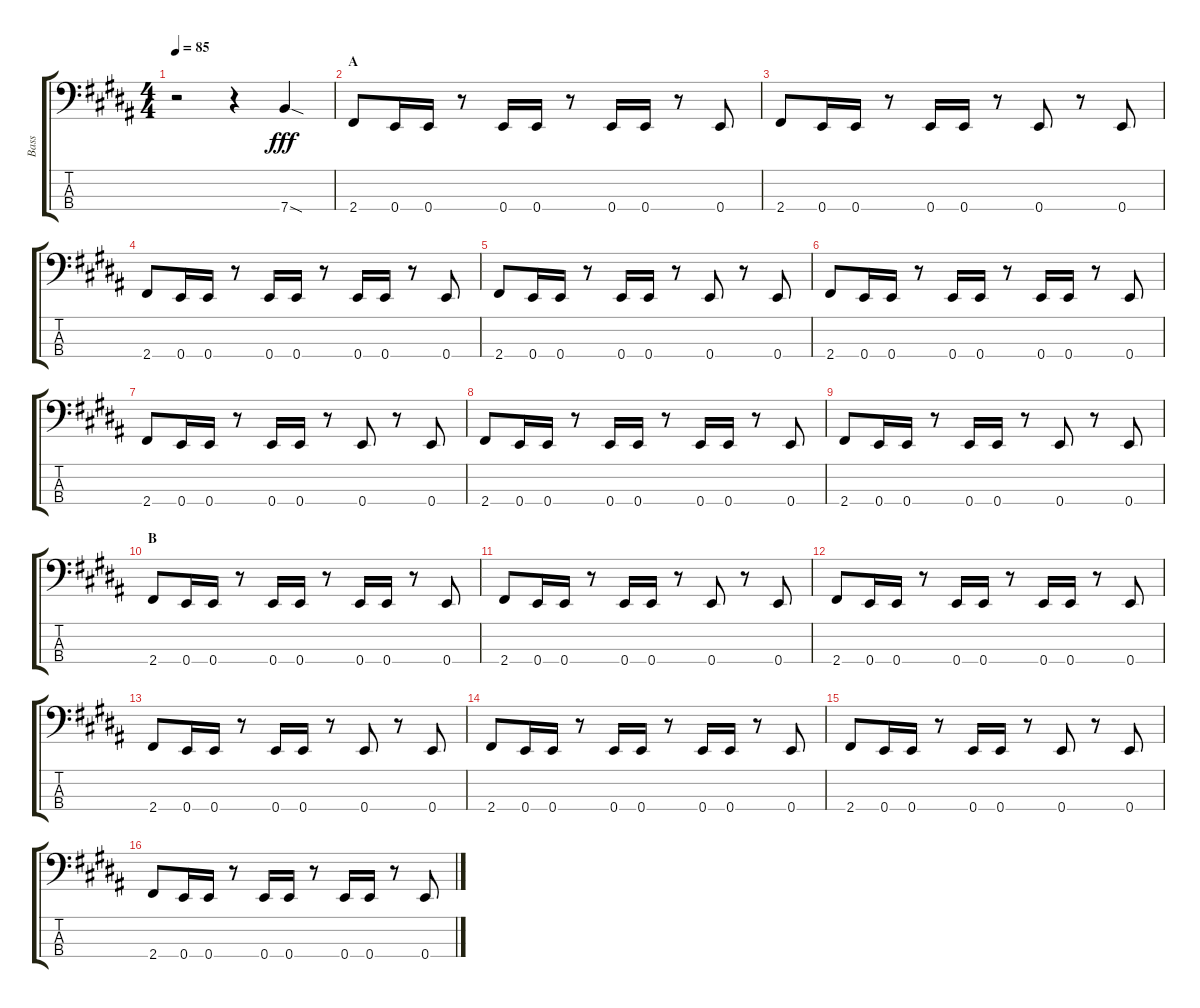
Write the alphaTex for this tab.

\track ("Bass" "Bass") {instrument electricbassfinger}
\staff {score tabs}
\tuning (G2 D2 A1 E1) {hide}
\ts (4 4)
\tempo 85
\clef f4
\ks b
r.2{dy fff instrument electricbassfinger} r.4 7.4{sod}.4 |
\section ("" "A")
2.4.8 0.4.16 0.4.16 r.8 0.4.16 0.4.16 r.8 0.4.16 0.4.16 r.8 0.4.8 |
2.4.8 0.4.16 0.4.16 r.8 0.4.16 0.4.16 r.8 0.4.8 r.8 0.4.8 |
2.4.8 0.4.16 0.4.16 r.8 0.4.16 0.4.16 r.8 0.4.16 0.4.16 r.8 0.4.8 |
2.4.8 0.4.16 0.4.16 r.8 0.4.16 0.4.16 r.8 0.4.8 r.8 0.4.8 |
2.4.8 0.4.16 0.4.16 r.8 0.4.16 0.4.16 r.8 0.4.16 0.4.16 r.8 0.4.8 |
2.4.8 0.4.16 0.4.16 r.8 0.4.16 0.4.16 r.8 0.4.8 r.8 0.4.8 |
2.4.8 0.4.16 0.4.16 r.8 0.4.16 0.4.16 r.8 0.4.16 0.4.16 r.8 0.4.8 |
2.4.8 0.4.16 0.4.16 r.8 0.4.16 0.4.16 r.8 0.4.8 r.8 0.4.8 |
\section ("" "B")
2.4.8 0.4.16 0.4.16 r.8 0.4.16 0.4.16 r.8 0.4.16 0.4.16 r.8 0.4.8 |
2.4.8 0.4.16 0.4.16 r.8 0.4.16 0.4.16 r.8 0.4.8 r.8 0.4.8 |
2.4.8 0.4.16 0.4.16 r.8 0.4.16 0.4.16 r.8 0.4.16 0.4.16 r.8 0.4.8 |
2.4.8 0.4.16 0.4.16 r.8 0.4.16 0.4.16 r.8 0.4.8 r.8 0.4.8 |
2.4.8 0.4.16 0.4.16 r.8 0.4.16 0.4.16 r.8 0.4.16 0.4.16 r.8 0.4.8 |
2.4.8 0.4.16 0.4.16 r.8 0.4.16 0.4.16 r.8 0.4.8 r.8 0.4.8 |
2.4.8 0.4.16 0.4.16 r.8 0.4.16 0.4.16 r.8 0.4.16 0.4.16 r.8 0.4.8
